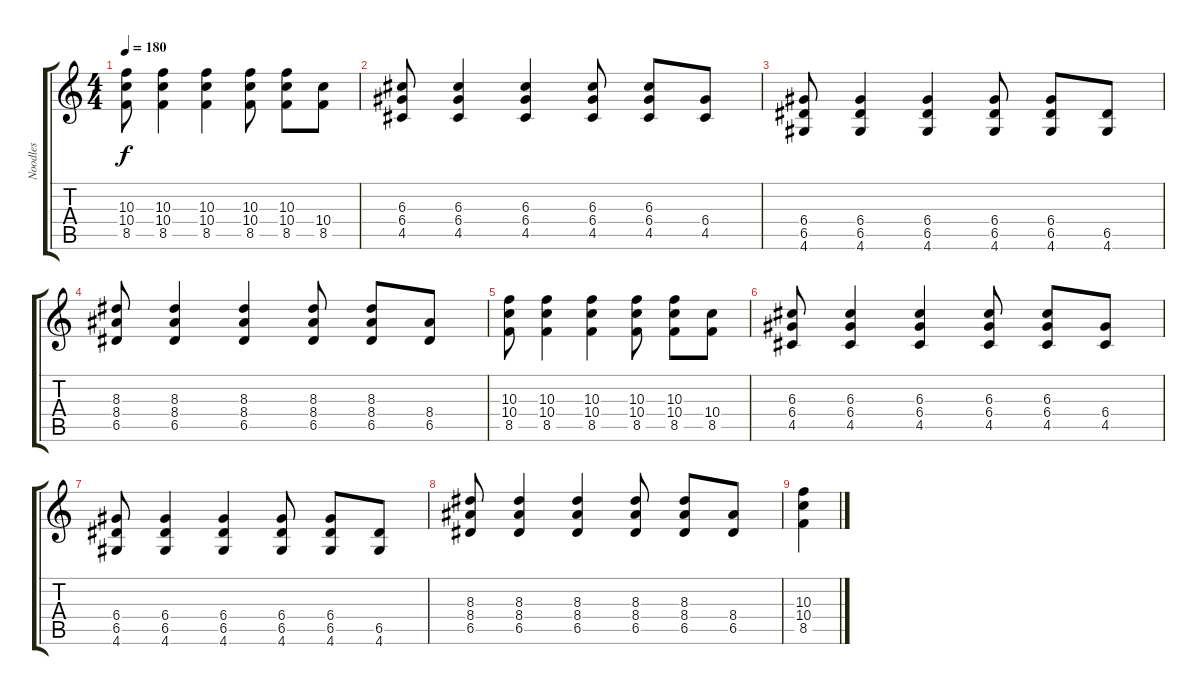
\track ("Noodles" "Noodles") {instrument distortionguitar}
\staff {score tabs}
\tuning (E4 B3 G3 D3 A2 E2) {hide}
\ts (4 4)
\tempo 180
\clef g2
\ks c
(10.3 10.4 8.5).8{dy f} (10.3 10.4 8.5).4 (10.3 10.4 8.5).4 (10.3 10.4 8.5).8 (10.3 10.4 8.5).8 (10.4 8.5).8 |
(6.3 6.4 4.5).8 (6.3 6.4 4.5).4 (6.3 6.4 4.5).4 (6.3 6.4 4.5).8 (6.3 6.4 4.5).8 (6.4 4.5).8 |
(6.4 6.5 4.6).8 (6.4 6.5 4.6).4 (6.4 6.5 4.6).4 (6.4 6.5 4.6).8 (6.4 6.5 4.6).8 (6.5 4.6).8 |
(8.3 8.4 6.5).8 (8.3 8.4 6.5).4 (8.3 8.4 6.5).4 (8.3 8.4 6.5).8 (8.3 8.4 6.5).8 (8.4 6.5).8 |
(10.3 10.4 8.5).8 (10.3 10.4 8.5).4 (10.3 10.4 8.5).4 (10.3 10.4 8.5).8 (10.3 10.4 8.5).8 (10.4 8.5).8 |
(6.3 6.4 4.5).8 (6.3 6.4 4.5).4 (6.3 6.4 4.5).4 (6.3 6.4 4.5).8 (6.3 6.4 4.5).8 (6.4 4.5).8 |
(6.4 6.5 4.6).8 (6.4 6.5 4.6).4 (6.4 6.5 4.6).4 (6.4 6.5 4.6).8 (6.4 6.5 4.6).8 (6.5 4.6).8 |
(8.3 8.4 6.5).8 (8.3 8.4 6.5).4 (8.3 8.4 6.5).4 (8.3 8.4 6.5).8 (8.3 8.4 6.5).8 (8.4 6.5).8 |
(10.3 10.4 8.5).4
